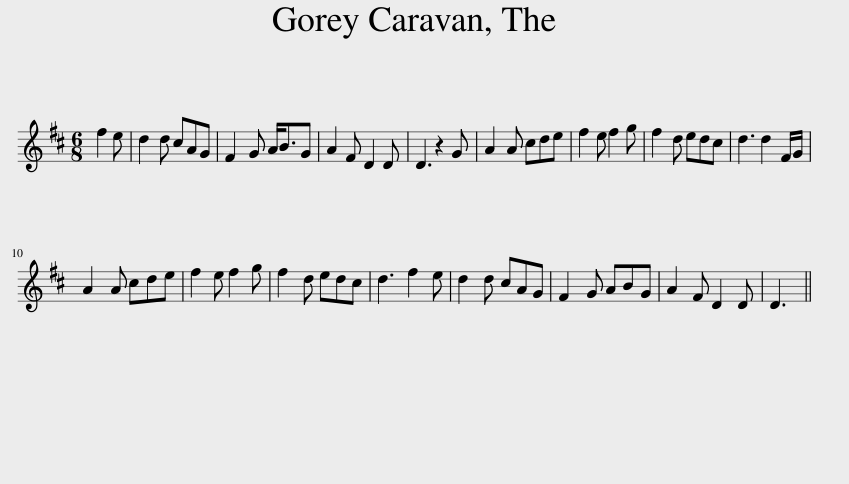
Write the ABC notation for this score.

X:1
L:1/8
M:6/8
I:linebreak $
K:D
V:1 treble
V:1
 f2 e | d2 d cAG | F2 G A<BG | A2 F D2 D | D3 z2 G | %5
 A2 A cde | f2 e f2 g | f2 d edc | d3 d2 F/G/ |$ A2 A cde | %10
 f2 e f2 g | f2 d edc | d3 f2 e | d2 d cAG | F2 G ABG | %15
 A2 F D2 D | D3 || %17
